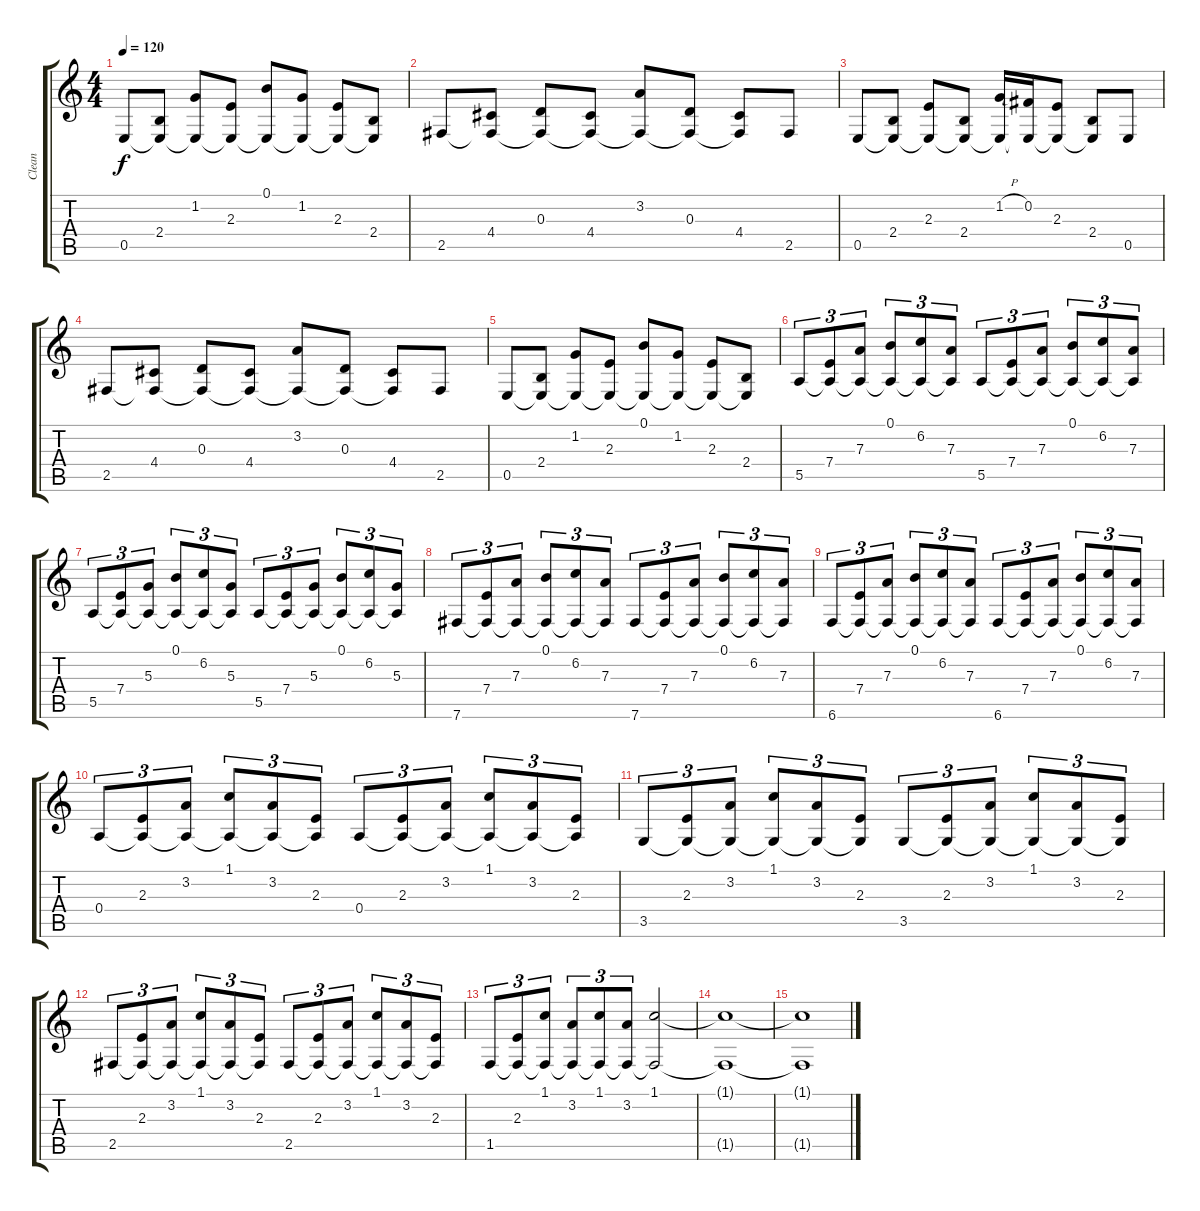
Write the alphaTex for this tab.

\track ("Clean" "Clean") {instrument acousticguitarsteel}
\staff {score tabs}
\tuning (B3 Gb3 D3 A2 E2 B1) {hide}
\ts (4 4)
\tempo 120
\clef g2
\ks c
0.5.8{dy f} (2.4 0.5{t}).8 (1.2 0.5{t}).8 (2.3 0.5{t}).8 (0.1 0.5{t}).8 (1.2 0.5{t}).8 (2.3 0.5{t}).8 (2.4 0.5{t}).8 |
2.5.8 (4.4 2.5{t}).8 (0.3 2.5{t}).8 (4.4 2.5{t}).8 (3.2 2.5{t}).8 (0.3 2.5{t}).8 (4.4 2.5{t}).8 2.5.8 |
0.5.8 (2.4 0.5{t}).8 (2.3 0.5{t}).8 (2.4 0.5{t}).8 (1.2{h} 0.5{t}).16 (0.2 0.5{t}).16 (2.3 0.5{t}).8 (2.4 0.5{t}).8 0.5.8 |
2.5.8 (4.4 2.5{t}).8 (0.3 2.5{t}).8 (4.4 2.5{t}).8 (3.2 2.5{t}).8 (0.3 2.5{t}).8 (4.4 2.5{t}).8 2.5.8 |
0.5.8 (2.4 0.5{t}).8 (1.2 0.5{t}).8 (2.3 0.5{t}).8 (0.1 0.5{t}).8 (1.2 0.5{t}).8 (2.3 0.5{t}).8 (2.4 0.5{t}).8 |
5.5.8{tu (3 2)} (7.4 5.5{t}).8{tu (3 2)} (7.3 5.5{t}).8{tu (3 2)} (0.1 5.5{t}).8{tu (3 2)} (6.2 5.5{t}).8{tu (3 2)} (7.3 5.5{t}).8{tu (3 2)} 5.5.8{tu (3 2)} (7.4 5.5{t}).8{tu (3 2)} (7.3 5.5{t}).8{tu (3 2)} (0.1 5.5{t}).8{tu (3 2)} (6.2 5.5{t}).8{tu (3 2)} (7.3 5.5{t}).8{tu (3 2)} |
5.5.8{tu (3 2)} (7.4 5.5{t}).8{tu (3 2)} (5.3 5.5{t}).8{tu (3 2)} (0.1 5.5{t}).8{tu (3 2)} (6.2 5.5{t}).8{tu (3 2)} (5.3 5.5{t}).8{tu (3 2)} 5.5.8{tu (3 2)} (7.4 5.5{t}).8{tu (3 2)} (5.3 5.5{t}).8{tu (3 2)} (0.1 5.5{t}).8{tu (3 2)} (6.2 5.5{t}).8{tu (3 2)} (5.3 5.5{t}).8{tu (3 2)} |
7.6.8{tu (3 2)} (7.4 7.6{t}).8{tu (3 2)} (7.3 7.6{t}).8{tu (3 2)} (0.1 7.6{t}).8{tu (3 2)} (6.2 7.6{t}).8{tu (3 2)} (7.3 7.6{t}).8{tu (3 2)} 7.6.8{tu (3 2)} (7.4 7.6{t}).8{tu (3 2)} (7.3 7.6{t}).8{tu (3 2)} (0.1 7.6{t}).8{tu (3 2)} (6.2 7.6{t}).8{tu (3 2)} (7.3 7.6{t}).8{tu (3 2)} |
6.6.8{tu (3 2)} (7.4 6.6{t}).8{tu (3 2)} (7.3 6.6{t}).8{tu (3 2)} (0.1 6.6{t}).8{tu (3 2)} (6.2 6.6{t}).8{tu (3 2)} (7.3 6.6{t}).8{tu (3 2)} 6.6.8{tu (3 2)} (7.4 6.6{t}).8{tu (3 2)} (7.3 6.6{t}).8{tu (3 2)} (0.1 6.6{t}).8{tu (3 2)} (6.2 6.6{t}).8{tu (3 2)} (7.3 6.6{t}).8{tu (3 2)} |
0.4.8{tu (3 2)} (2.3 0.4{t}).8{tu (3 2)} (3.2 0.4{t}).8{tu (3 2)} (1.1 0.4{t}).8{tu (3 2)} (3.2 0.4{t}).8{tu (3 2)} (2.3 0.4{t}).8{tu (3 2)} 0.4.8{tu (3 2)} (2.3 0.4{t}).8{tu (3 2)} (3.2 0.4{t}).8{tu (3 2)} (1.1 0.4{t}).8{tu (3 2)} (3.2 0.4{t}).8{tu (3 2)} (2.3 0.4{t}).8{tu (3 2)} |
3.5.8{tu (3 2)} (2.3 3.5{t}).8{tu (3 2)} (3.2 3.5{t}).8{tu (3 2)} (1.1 3.5{t}).8{tu (3 2)} (3.2 3.5{t}).8{tu (3 2)} (2.3 3.5{t}).8{tu (3 2)} 3.5.8{tu (3 2)} (2.3 3.5{t}).8{tu (3 2)} (3.2 3.5{t}).8{tu (3 2)} (1.1 3.5{t}).8{tu (3 2)} (3.2 3.5{t}).8{tu (3 2)} (2.3 3.5{t}).8{tu (3 2)} |
2.5.8{tu (3 2)} (2.3 2.5{t}).8{tu (3 2)} (3.2 2.5{t}).8{tu (3 2)} (1.1 2.5{t}).8{tu (3 2)} (3.2 2.5{t}).8{tu (3 2)} (2.3 2.5{t}).8{tu (3 2)} 2.5.8{tu (3 2)} (2.3 2.5{t}).8{tu (3 2)} (3.2 2.5{t}).8{tu (3 2)} (1.1 2.5{t}).8{tu (3 2)} (3.2 2.5{t}).8{tu (3 2)} (2.3 2.5{t}).8{tu (3 2)} |
1.5.8{tu (3 2)} (2.3 1.5{t}).8{tu (3 2)} (1.1 1.5{t}).8{tu (3 2)} (3.2 1.5{t}).8{tu (3 2)} (1.1 1.5{t}).8{tu (3 2)} (3.2 1.5{t}).8{tu (3 2)} (1.1 1.5{t}).2 |
(1.1{t} 1.5{t}).1 |
(1.1{t} 1.5{t}).1
